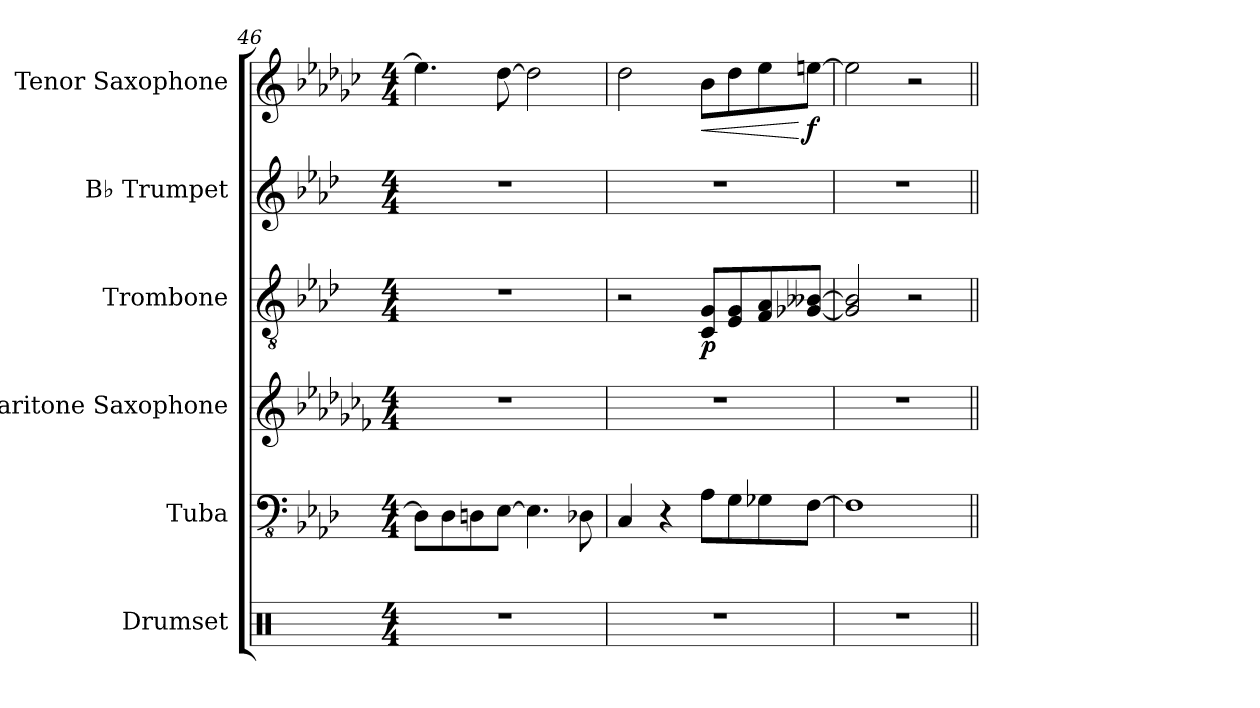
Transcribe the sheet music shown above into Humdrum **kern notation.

**kern	**kern	**kern	**kern	**dynam	**kern	**kern	**dynam
*part6	*part5	*part4	*part3	*part3	*part2	*part1	*part1
*staff6	*staff5	*staff4	*staff3	*staff3	*staff2	*staff1	*staff1
*I"Drumset	*I"Tuba	*I"Baritone Saxophone	*I"Trombone	*	*I"B♭ Trumpet	*I"Tenor Saxophone	*
*I'Drs.	*I'Tba.	*I'Bar. Sax.	*I'Tbn.	*	*I'B♭ Tpt.	*I'T. Sax.	*
*clefX	*clefFv4	*clefG2	*clefGv2	*	*clefG2	*clefG2	*
*	*	*ITrd12c21	*ITrd1c2	*	*ITrd1c2	*ITrd8c14	*
*k[]	*k[b-e-a-d-]	*k[b-e-a-d-g-c-f-]	*k[b-e-a-d-g-c-]	*	*k[b-e-a-d-g-c-]	*k[b-e-a-d-g-c-]	*
*M4/4	*M4/4	*M4/4	*M4/4	*	*M4/4	*M4/4	*
=46	=46	=46	=46	=46	=46	=46	=46
1r	8DD-L]	1r	1r	.	1r	4.e-]	.
.	8DD-	.	.	.	.	.	.
.	8DDn	.	.	.	.	.	.
.	[8EE-J	.	.	.	.	[8d-	.
.	4.EE-]	.	.	.	.	2d-]	.
.	8DD-X	.	.	.	.	.	.
=47	=47	=47	=47	=47	=47	=47	=47
1r	4CC	1r	2r	.	1r	2d-	.
.	4r	.	.	.	.	.	.
!	!	!	!	!LO:DY:b	!	!	!LO:HP:b
.	8AA-L	.	8BB- 8FL	p	.	8B-L	<
.	8GG	.	8D- 8F	.	.	8d-	.
.	8GG-X	.	8E- 8G-	.	.	8e-	.
!	!	!	!	!	!	!	!LO:DY:n=1:b
.	[8FFJ	.	[8F-X [8A--XJ	.	.	[8enJ	[ f
=48	=48	=48	=48	=48	=48	=48	=48
1r	1FF]	1r	2F-] 2A--]	.	1r	2e]	.
.	.	.	2r	.	.	2r	.
=||	=||	=||	=||	=||	=||	=||	=||
*-	*-	*-	*-	*-	*-	*-	*-
